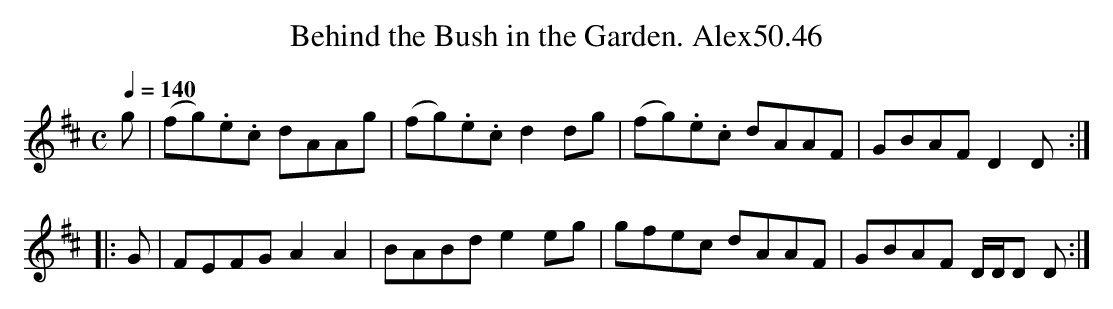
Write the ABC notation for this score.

X:1
T:Behind the Bush in the Garden. Alex50.46
M:C
L:1/8
Q:1/4=140
K:D
g|(fg).e.c dAAg|(fg).e.c d2 dg|(fg).e.c dAAF|GBAF D2D:|
|:G|FEFG A2A2|BABd e2 eg|gfec dAAF|GBAF D/D/D D:|
